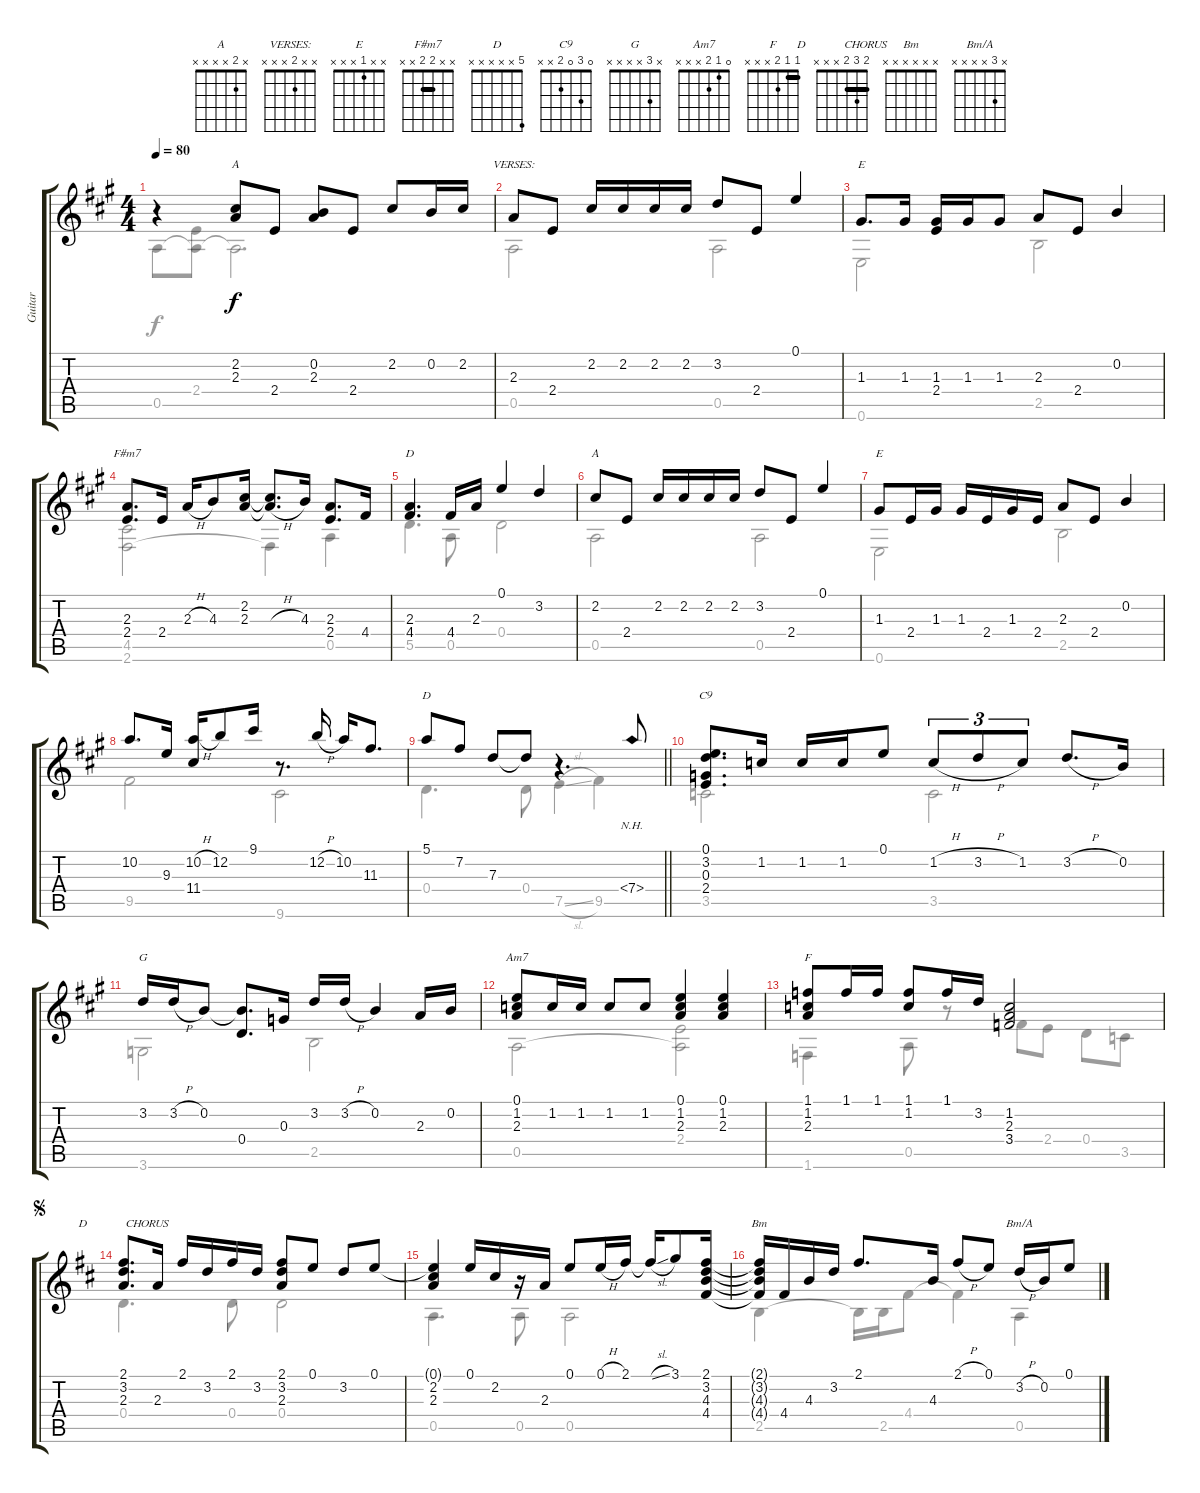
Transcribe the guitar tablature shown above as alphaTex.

\track ("Guitar" "Guitar") {instrument acousticguitarnylon}
\staff {score tabs}
\tuning (E4 B3 G3 D3 A2 E2) {hide}
\chord ("A" x 2 2 x x x) {barre 2}
\chord ("VERSES:" x x 2 x x x)
\chord ("E" x x 1 2 x x)
\chord ("F#m7" x x 2 2 x x) {barre 2}
\chord ("D" x x 2 4 x x)
\chord ("A" x 2 x x x x)
\chord ("E" x x 1 x x x)
\chord ("D" 5 x x x x x)
\chord ("C9" 0 3 0 2 x x)
\chord ("G" x 3 x x x x)
\chord ("Am7" 0 1 2 x x x)
\chord ("F" 1 1 2 x x x) {barre 1}
\chord ("D             CHORUS" 2 3 2 x x x) {barre 2}
\chord ("Bm" x x x x x x)
\chord ("Bm/A" x 3 x x x x)
\voice
\ts (4 4)
\tempo 80
\clef g2
\ks a
r.4{dy f instrument acousticguitarnylon} (2.2 2.3).8{ch "A"} 2.4.8 (0.2 2.3).8 2.4.8 2.2.8 0.2.16 2.2.16 |
2.3.8{ch "VERSES:"} 2.4.8 2.2.16 2.2.16 2.2.16 2.2.16 3.2.8 2.4.8 0.1.4 |
1.3.8{d ch "E"} 1.3.16 (1.3 2.4).16 1.3.16 1.3.8 2.3.8 2.4.8 0.2.4 |
(2.3 2.4).8{d ch "F#m7"} 2.4.16 2.3{h}.16 4.3.8 (2.2 2.3).16 (2.2{t} 2.3{h t}).8{d} 4.3.16 (2.3 2.4).8{d} 4.4.16 |
(2.3 4.4).4{d ch "D"} 4.4.16 2.3.16 0.1.4 3.2.4 |
2.2.8{ch "A"} 2.4.8 2.2.16 2.2.16 2.2.16 2.2.16 3.2.8 2.4.8 0.1.4 |
1.3.8{ch "E"} 2.4.16 1.3.16 1.3.16 2.4.16 1.3.16 2.4.16 2.3.8 2.4.8 0.2.4 |
10.2.8{d} 9.3.16 (10.2{h} 11.4).16 12.2.8 9.1.16 r.8{d} 12.2{h}.16 10.2.16 11.3.8{d} |
\barLineRight lightlight
5.1.8{ch "D"} 7.2.8 7.3.8 7.3{t}.8 r.4{d} 7.4{nh}.8 |
(0.1 3.2 0.3 2.4).8{d ch "C9"} 1.2.16 1.2.16 1.2.16 0.1.8 1.2{h}.8{tu (3 2)} 3.2{h}.8{tu (3 2)} 1.2.8{tu (3 2)} 3.2{h}.8{d} 0.2.16 |
3.2.16{ch "G"} 3.2{h}.16 0.2.8 (0.2{t} 0.4).8{d} 0.3.16 3.2.16 3.2{h}.16 0.2.4 2.3.16 0.2.16 |
(0.1 1.2 2.3).8{ch "Am7"} 1.2.16 1.2.16 1.2.8 1.2.8 (0.1 1.2 2.3).4 (0.1 1.2 2.3).4 |
(1.1 1.2 2.3).8{ch "F"} 1.1.16 1.1.16 (1.1 1.2).8 1.1.16 3.2.16 (1.2 2.3 3.4).2 |
\jump segno
\ks d
(2.1 3.2 2.3).8{d ch "D             CHORUS"} 2.3.16 2.1.16 3.2.16 2.1.16 3.2.16 (2.1 3.2 2.3).8 0.1.8 3.2.8 0.1.8 |
(0.1{t} 2.2 2.3).4 0.1.16 2.2.16 r.16 2.3.16 0.1.8 0.1{h}.16 2.1.16 2.1{sl t}.16 3.1.8 (2.1 3.2 4.3 4.4).16 |
(2.1{t} 3.2{t} 4.3{t} 4.4{t}).16{ch "Bm"} 4.4.16 4.3.16 3.2.16 2.1.8{d} 4.3.16 2.1{h}.8 0.1.8 3.2{h}.16{ch "Bm/A"} 0.2.16 0.1.8
\voice
\clef g2
\ottava regular
\simile none
\ks a
0.5.8{dy f} (2.4 0.5{t}).8 0.5{t}.2{d} |
0.5.2 0.5.2 |
0.6.2 2.5.2 |
(4.5 2.6).2 2.6{t}.4 0.5.4 |
5.5.4{d} 0.5.8 0.4.2 |
0.5.2 0.5.2 |
0.6.2 2.5.2 |
9.5.2 9.6.2 |
\barLineRight lightlight
0.4.4{d} 0.4.8 7.5{sl}.4 9.5.4 |
3.5.2 3.5.2 |
3.6.2 2.5.2 |
0.5.2 (2.4 0.5{t}).2 |
1.6.4 0.5.8 r.8 3.4.8 2.4.8 0.4.8 3.5.8 |
\ks d
0.4.4{d} 0.4.8 0.4.2 |
0.5.4{d} 0.5.8 0.5.2 |
2.5.4 2.5{t}.16 2.5.16 4.4.8 4.4{t}.4 0.5.4
